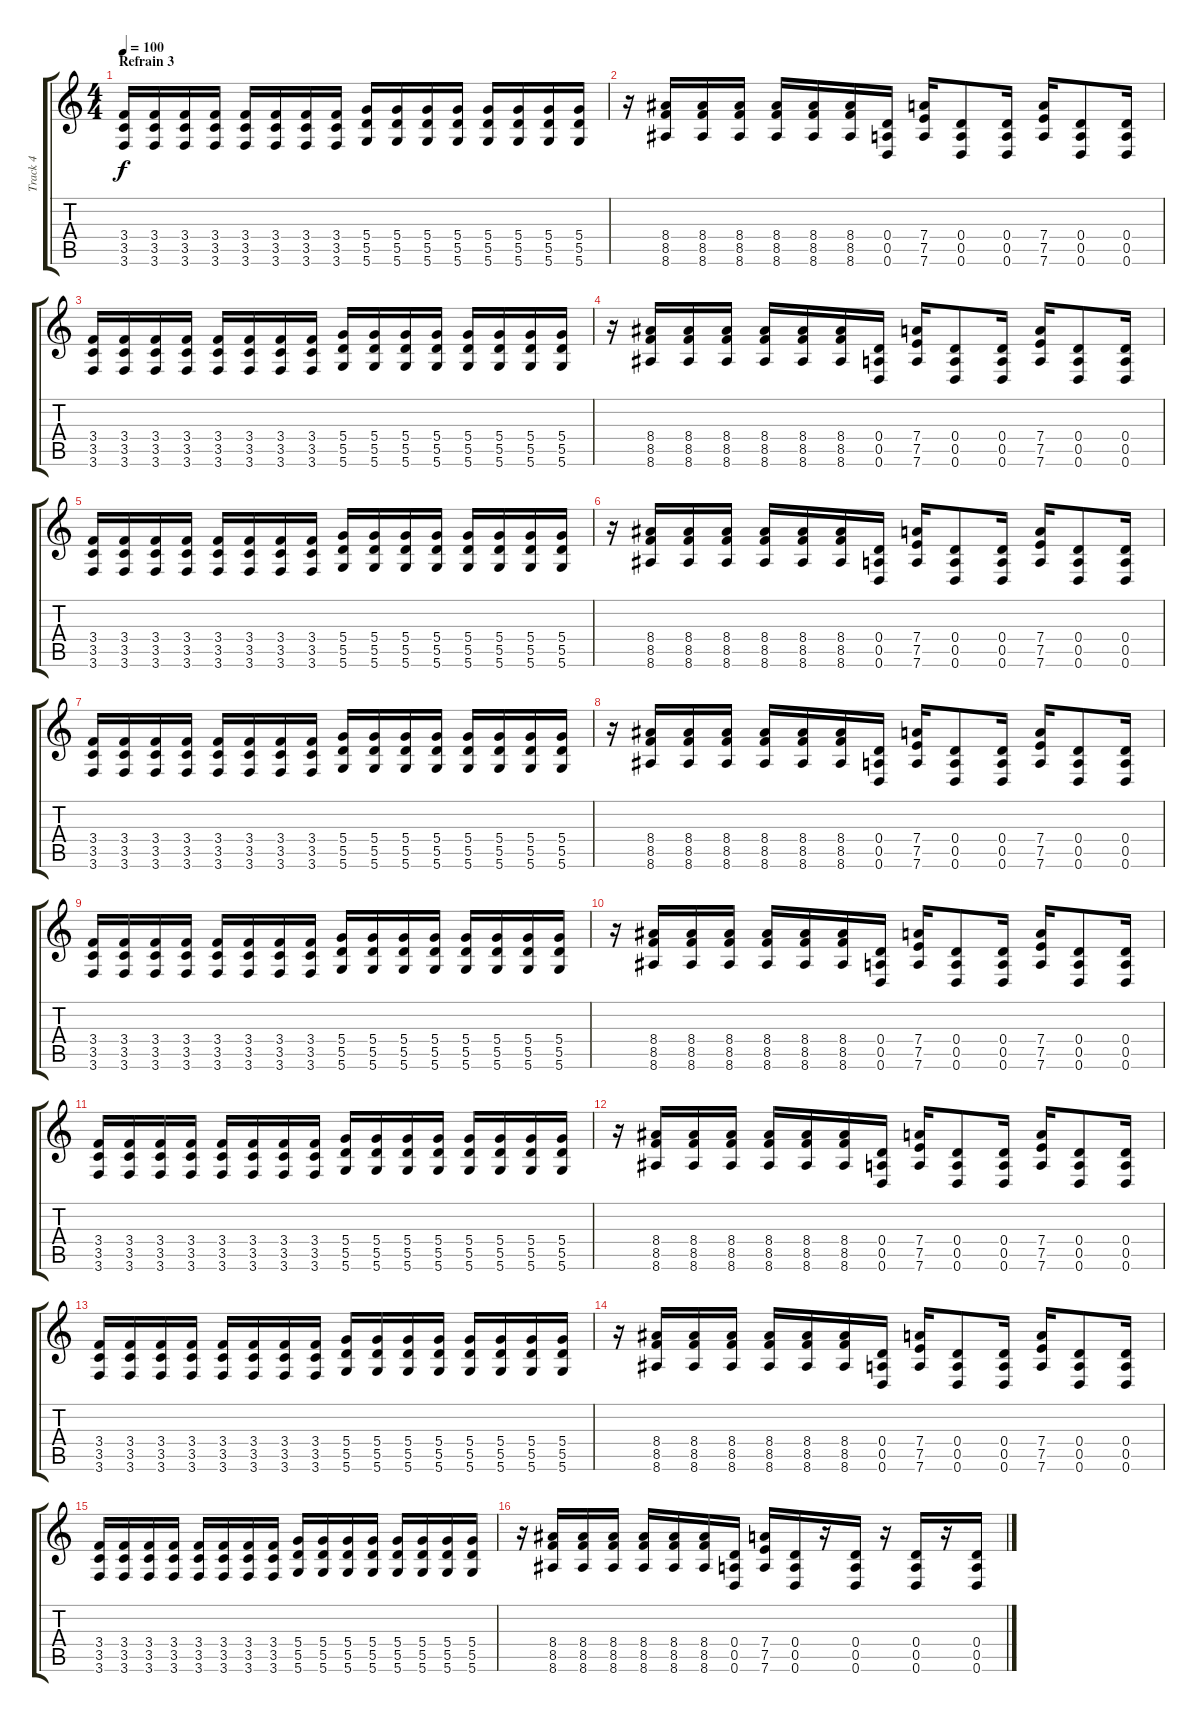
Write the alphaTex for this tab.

\track ("Track 4" "Track 4") {instrument overdrivenguitar}
\staff {score tabs}
\tuning (E4 B3 G3 D3 A2 D2) {hide}
\ts (4 4)
\section ("" "Refrain 3")
\tempo 100
\clef g2
\ks c
(3.4 3.5 3.6).16{dy f} (3.4 3.5 3.6).16 (3.4 3.5 3.6).16 (3.4 3.5 3.6).16 (3.4 3.5 3.6).16 (3.4 3.5 3.6).16 (3.4 3.5 3.6).16 (3.4 3.5 3.6).16 (5.4 5.5 5.6).16 (5.4 5.5 5.6).16 (5.4 5.5 5.6).16 (5.4 5.5 5.6).16 (5.4 5.5 5.6).16 (5.4 5.5 5.6).16 (5.4 5.5 5.6).16 (5.4 5.5 5.6).16 |
r.16 (8.4 8.5 8.6).16 (8.4 8.5 8.6).16 (8.4 8.5 8.6).16 (8.4 8.5 8.6).16 (8.4 8.5 8.6).16 (8.4 8.5 8.6).16 (0.4 0.5 0.6).16 (7.4 7.5 7.6).16 (0.4 0.5 0.6).8 (0.4 0.5 0.6).16 (7.4 7.5 7.6).16 (0.4 0.5 0.6).8 (0.4 0.5 0.6).16 |
(3.4 3.5 3.6).16 (3.4 3.5 3.6).16 (3.4 3.5 3.6).16 (3.4 3.5 3.6).16 (3.4 3.5 3.6).16 (3.4 3.5 3.6).16 (3.4 3.5 3.6).16 (3.4 3.5 3.6).16 (5.4 5.5 5.6).16 (5.4 5.5 5.6).16 (5.4 5.5 5.6).16 (5.4 5.5 5.6).16 (5.4 5.5 5.6).16 (5.4 5.5 5.6).16 (5.4 5.5 5.6).16 (5.4 5.5 5.6).16 |
r.16 (8.4 8.5 8.6).16 (8.4 8.5 8.6).16 (8.4 8.5 8.6).16 (8.4 8.5 8.6).16 (8.4 8.5 8.6).16 (8.4 8.5 8.6).16 (0.4 0.5 0.6).16 (7.4 7.5 7.6).16 (0.4 0.5 0.6).8 (0.4 0.5 0.6).16 (7.4 7.5 7.6).16 (0.4 0.5 0.6).8 (0.4 0.5 0.6).16 |
(3.4 3.5 3.6).16 (3.4 3.5 3.6).16 (3.4 3.5 3.6).16 (3.4 3.5 3.6).16 (3.4 3.5 3.6).16 (3.4 3.5 3.6).16 (3.4 3.5 3.6).16 (3.4 3.5 3.6).16 (5.4 5.5 5.6).16 (5.4 5.5 5.6).16 (5.4 5.5 5.6).16 (5.4 5.5 5.6).16 (5.4 5.5 5.6).16 (5.4 5.5 5.6).16 (5.4 5.5 5.6).16 (5.4 5.5 5.6).16 |
r.16 (8.4 8.5 8.6).16 (8.4 8.5 8.6).16 (8.4 8.5 8.6).16 (8.4 8.5 8.6).16 (8.4 8.5 8.6).16 (8.4 8.5 8.6).16 (0.4 0.5 0.6).16 (7.4 7.5 7.6).16 (0.4 0.5 0.6).8 (0.4 0.5 0.6).16 (7.4 7.5 7.6).16 (0.4 0.5 0.6).8 (0.4 0.5 0.6).16 |
(3.4 3.5 3.6).16 (3.4 3.5 3.6).16 (3.4 3.5 3.6).16 (3.4 3.5 3.6).16 (3.4 3.5 3.6).16 (3.4 3.5 3.6).16 (3.4 3.5 3.6).16 (3.4 3.5 3.6).16 (5.4 5.5 5.6).16 (5.4 5.5 5.6).16 (5.4 5.5 5.6).16 (5.4 5.5 5.6).16 (5.4 5.5 5.6).16 (5.4 5.5 5.6).16 (5.4 5.5 5.6).16 (5.4 5.5 5.6).16 |
r.16 (8.4 8.5 8.6).16 (8.4 8.5 8.6).16 (8.4 8.5 8.6).16 (8.4 8.5 8.6).16 (8.4 8.5 8.6).16 (8.4 8.5 8.6).16 (0.4 0.5 0.6).16 (7.4 7.5 7.6).16 (0.4 0.5 0.6).8 (0.4 0.5 0.6).16 (7.4 7.5 7.6).16 (0.4 0.5 0.6).8 (0.4 0.5 0.6).16 |
(3.4 3.5 3.6).16 (3.4 3.5 3.6).16 (3.4 3.5 3.6).16 (3.4 3.5 3.6).16 (3.4 3.5 3.6).16 (3.4 3.5 3.6).16 (3.4 3.5 3.6).16 (3.4 3.5 3.6).16 (5.4 5.5 5.6).16 (5.4 5.5 5.6).16 (5.4 5.5 5.6).16 (5.4 5.5 5.6).16 (5.4 5.5 5.6).16 (5.4 5.5 5.6).16 (5.4 5.5 5.6).16 (5.4 5.5 5.6).16 |
r.16 (8.4 8.5 8.6).16 (8.4 8.5 8.6).16 (8.4 8.5 8.6).16 (8.4 8.5 8.6).16 (8.4 8.5 8.6).16 (8.4 8.5 8.6).16 (0.4 0.5 0.6).16 (7.4 7.5 7.6).16 (0.4 0.5 0.6).8 (0.4 0.5 0.6).16 (7.4 7.5 7.6).16 (0.4 0.5 0.6).8 (0.4 0.5 0.6).16 |
(3.4 3.5 3.6).16 (3.4 3.5 3.6).16 (3.4 3.5 3.6).16 (3.4 3.5 3.6).16 (3.4 3.5 3.6).16 (3.4 3.5 3.6).16 (3.4 3.5 3.6).16 (3.4 3.5 3.6).16 (5.4 5.5 5.6).16 (5.4 5.5 5.6).16 (5.4 5.5 5.6).16 (5.4 5.5 5.6).16 (5.4 5.5 5.6).16 (5.4 5.5 5.6).16 (5.4 5.5 5.6).16 (5.4 5.5 5.6).16 |
r.16 (8.4 8.5 8.6).16 (8.4 8.5 8.6).16 (8.4 8.5 8.6).16 (8.4 8.5 8.6).16 (8.4 8.5 8.6).16 (8.4 8.5 8.6).16 (0.4 0.5 0.6).16 (7.4 7.5 7.6).16 (0.4 0.5 0.6).8 (0.4 0.5 0.6).16 (7.4 7.5 7.6).16 (0.4 0.5 0.6).8 (0.4 0.5 0.6).16 |
(3.4 3.5 3.6).16 (3.4 3.5 3.6).16 (3.4 3.5 3.6).16 (3.4 3.5 3.6).16 (3.4 3.5 3.6).16 (3.4 3.5 3.6).16 (3.4 3.5 3.6).16 (3.4 3.5 3.6).16 (5.4 5.5 5.6).16 (5.4 5.5 5.6).16 (5.4 5.5 5.6).16 (5.4 5.5 5.6).16 (5.4 5.5 5.6).16 (5.4 5.5 5.6).16 (5.4 5.5 5.6).16 (5.4 5.5 5.6).16 |
r.16 (8.4 8.5 8.6).16 (8.4 8.5 8.6).16 (8.4 8.5 8.6).16 (8.4 8.5 8.6).16 (8.4 8.5 8.6).16 (8.4 8.5 8.6).16 (0.4 0.5 0.6).16 (7.4 7.5 7.6).16 (0.4 0.5 0.6).8 (0.4 0.5 0.6).16 (7.4 7.5 7.6).16 (0.4 0.5 0.6).8 (0.4 0.5 0.6).16 |
(3.4 3.5 3.6).16 (3.4 3.5 3.6).16 (3.4 3.5 3.6).16 (3.4 3.5 3.6).16 (3.4 3.5 3.6).16 (3.4 3.5 3.6).16 (3.4 3.5 3.6).16 (3.4 3.5 3.6).16 (5.4 5.5 5.6).16 (5.4 5.5 5.6).16 (5.4 5.5 5.6).16 (5.4 5.5 5.6).16 (5.4 5.5 5.6).16 (5.4 5.5 5.6).16 (5.4 5.5 5.6).16 (5.4 5.5 5.6).16 |
r.16 (8.4 8.5 8.6).16 (8.4 8.5 8.6).16 (8.4 8.5 8.6).16 (8.4 8.5 8.6).16 (8.4 8.5 8.6).16 (8.4 8.5 8.6).16 (0.4 0.5 0.6).16 (7.4 7.5 7.6).16 (0.4 0.5 0.6).16 r.16 (0.4 0.5 0.6).16 r.16 (0.4 0.5 0.6).16 r.16 (0.4 0.5 0.6).16
